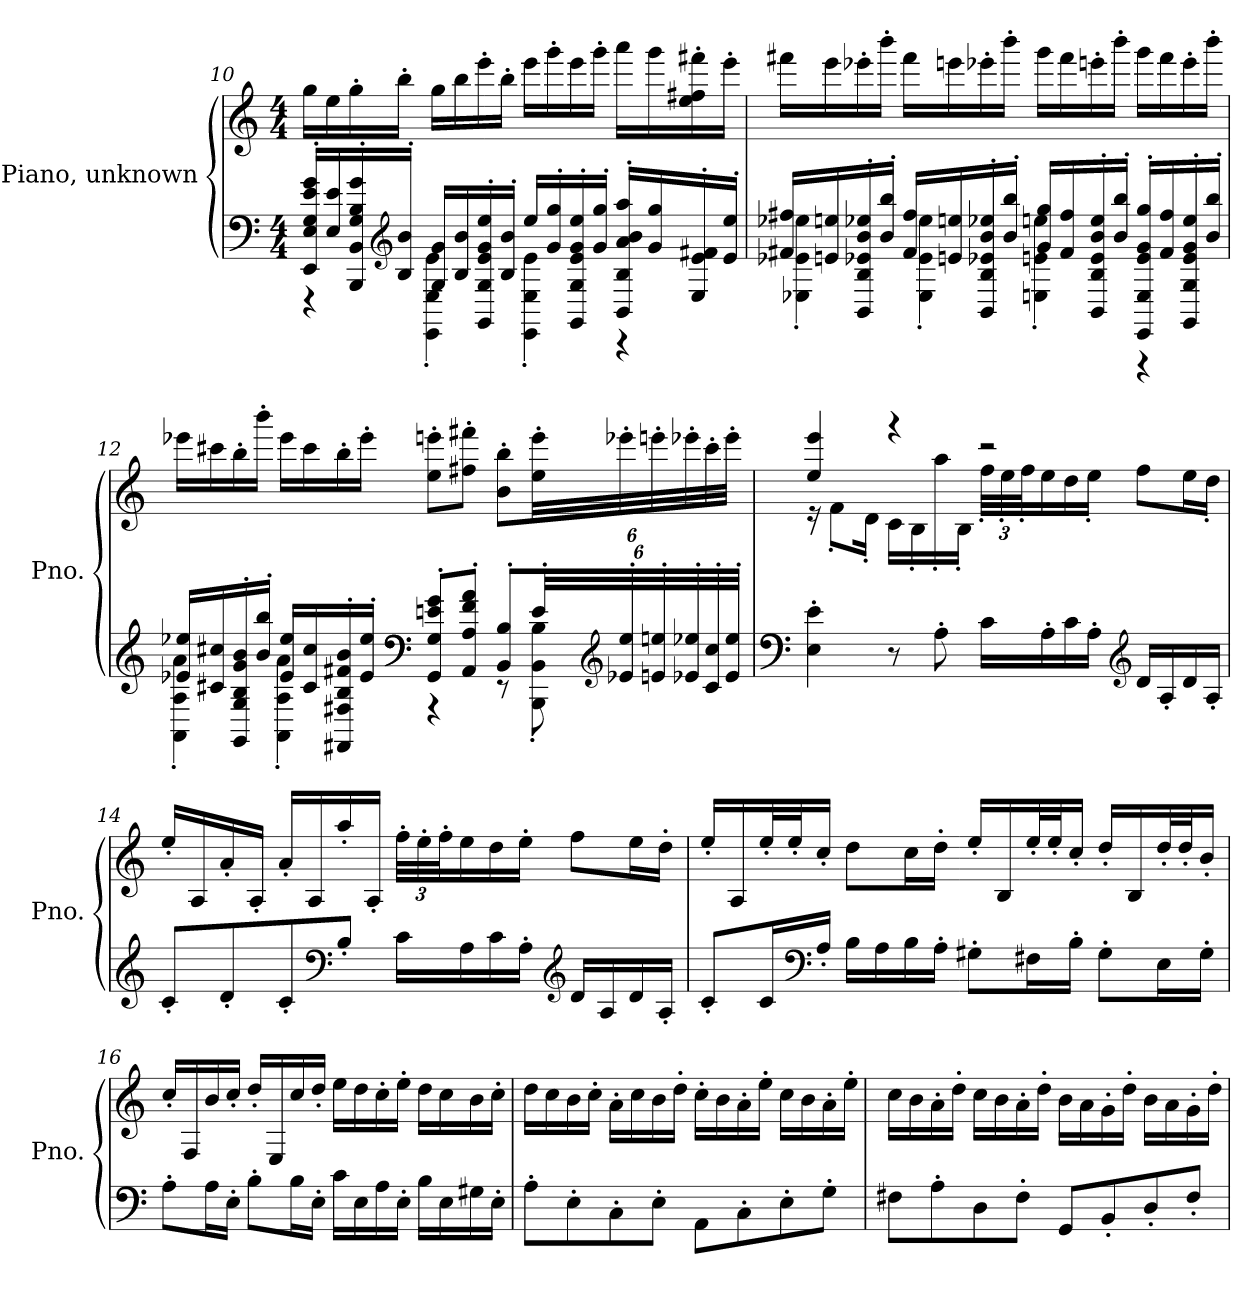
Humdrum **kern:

**kern	**kern
*part1	*part1
*staff2	*staff1
*I"Piano, unknown	*
*I'Pno.	*
!!LO:LB:g=z
*clefF4	*clefG2
*k[]	*k[]
*M4/4	*M4/4
=10	=10
*^	*
16EE/' 16E/' 16G/' 16e/' 16g/'LL	4r	16gg\LL
16E/ 16e/	.	16ee\
16BBB/' 16BB/' 16G/' 16B/' 16g/'	.	16gg'\
*clefG2	*	*
16B/' 16b/'JJ	.	16bb'\JJ
16G/ 16g/LL	4EE\' 4E\' 4e\'	16gg\LL
16B/ 16b/	.	16bb\
16GG/' 16G/' 16e/' 16g/' 16ee/'	.	16eee'\
16B/' 16b/'JJ	.	16bb'\JJ
16ee/LL	4EE\' 4E\' 4e\'	16eee\LL
16g/' 16gg/'	.	16ggg'\
16GG/' 16G/' 16e/' 16g/' 16ee/'	.	16eee\
16g/' 16gg/'JJ	.	16ggg'\JJ
16BB/' 16B/' 16a/' 16b/' 16aa/'LL	4r	16aaa\LL
16g/ 16gg/	.	16ggg\
16E/' 16e/' 16f#X/'	.	16ee\' 16ff#X\' 16fff#X\'
16e/' 16ee/'JJ	.	16eee'\JJ
!!LO:LB:g=z
=11	=11	=11
16f#X/ 16ff#X/LL	4E-X\' 4e-X\' 4ee-X\'	16fff#X\LL
16en/ 16een/	.	16eee\
16BB/' 16B/' 16e-X/' 16b/' 16ee-X/'	.	16eee-X'\
16b/' 16bb/'JJ	.	16bbb'\JJ
16f#/ 16ff#/LL	4E-\' 4e-\' 4ee-\'	16fff#\LL
16en/ 16een/	.	16eeen\
16BB/' 16B/' 16e-X/' 16b/' 16ee-X/'	.	16eee-X'\
16b/' 16bb/'JJ	.	16bbb'\JJ
16g/ 16gg/LL	4En\' 4en\' 4een\'	16ggg\LL
16f#/ 16ff#/	.	16fff#\
16BB/' 16B/' 16e/' 16b/' 16ee/'	.	16eeen'\
16b/' 16bb/'JJ	.	16bbb'\JJ
16EE/' 16E/' 16e/' 16g/' 16gg/'LL	4r	16ggg\LL
16f#/ 16ff#/	.	16fff#\
16GG/' 16G/' 16e/' 16g/' 16ee/'	.	16eee'\
16b/' 16bb/'JJ	.	16bbb'\JJ
!!LO:LB:g=z
=12	=12	=12
16e-X/ 16ee-X/LL	4AA\' 4A\' 4a\'	16eee-X\LL
16c#X/ 16cc#X/	.	16ccc#X\
16GG/' 16G/' 16B/' 16g/' 16b/'	.	16bb'\
16b/' 16bb/'JJ	.	16bbb'\JJ
16e-/ 16ee-/LL	4AA\' 4A\' 4a\'	16eee-\LL
16c#/ 16cc#/	.	16ccc#\
16FF#X/' 16F#X/' 16B/' 16f#X/' 16b/'	.	16bb'\
16e-/' 16ee-/'JJ	.	16eee-'\JJ
*clefF4	*	*
8GG/' 8G/' 8en/' 8g/'L	4r	8ee\' 8eeen\'L
8AA/' 8A/' 8f#/' 8a/'J	.	8ff#X\' 8fff#X\'J
8BB/' 8B/'L	8r	8b\' 8bb\'L
*Xbrackettup	*	*Xbrackettup
48e'/LL	8BBB\' 8BB\' 8B\'	48ee\' 48eee\'LL
*clefG2	*	*
48e-X/' 48ee-/'	.	48eee-X'\
48en/' 48een/'	.	48eeen'\
48e-X/' 48ee-X/'	.	48eee-X'\
48c#/' 48cc#/'	.	48ccc#'\
48e-/' 48ee-/'JJJ	.	48eee-'\JJJ
*v	*v	*
!!LO:PB:g=z
=13	=13
*clefF4	*
*	*^
4E\' 4e\'	4ee/ 4eee/	16r
.	.	8f'\L
.	.	16d'\Jk
8r	4r	16c\LL
.	.	16B'\
8A'\	.	16aa'\
.	.	16B'\JJ
16c\LL	2r	48ff'\LLL
.	.	48ee'\
.	.	48ff'\J
16A'\	.	16ee\
16c\	.	16dd\
16A'\JJ	.	16ee'\JJ
*clefG2	*	*
16d/LL	.	8ff\L
16A'/	.	.
16d/	.	16ee\L
16A'/JJ	.	16dd'\JJ
*	*v	*v
=14	=14
8c'/L	16ee'/LL
.	16A/
8d'/	16a'/
.	16A'/JJ
8c'/	16a'/LL
.	16A/
*clefF4	*
8B'/J	16aa'/
.	16A'/JJ
16c\LL	48ff'\LLL
.	48ee'\
.	48ff'\J
16A\	16ee\
16c\	16dd\
16A'\JJ	16ee'\JJ
*clefG2	*
16d/LL	8ff\L
16A/	.
16d/	16ee\L
16A'/JJ	16dd'\JJ
!!LO:LB:g=z
=15	=15
8c'/L	16ee'/LL
.	16A/
16c/L	32ee'/L
.	32ee'/J
*clefF4	*
16A'/JJ	16cc'/JJ
16B\LL	8dd\L
16A\	.
16B\	16cc\L
16A'\JJ	16dd'\JJ
8G#X'\L	16ee'/LL
.	16B/
16F#X\L	32ee'/L
.	32ee'/J
16B'\JJ	16cc'/JJ
8G#'\L	16dd'/LL
.	16B/
16E\L	32dd'/L
.	32dd'/J
16G#'\JJ	16b'/JJ
=16	=16
8A'\L	16cc'/LL
.	16F/
16A\L	16b/
16E'\JJ	16cc'/JJ
8B'\L	16dd'/LL
.	16E/
16B\L	16cc/
16E'\JJ	16dd'/JJ
16c\LL	16ee\LL
16E\	16dd\
16A\	16cc'\
16E'\JJ	16ee'\JJ
16B\LL	16dd\LL
16E\	16cc\
16G#X\	16b\
16E'\JJ	16cc'\JJ
!!LO:LB:g=z
=17	=17
8A'\L	16dd\LL
.	16cc\
8E'\	16b\
.	16cc'\JJ
8C'\	16a'\LL
.	16cc\
8E'\J	16b\
.	16dd'\JJ
8AA\L	16cc'\LL
.	16b\
8C'\	16a'\
.	16ee'\JJ
8E'\	16cc\LL
.	16b\
8G'\J	16a'\
.	16ee'\JJ
=18	=18
8F#X\L	16cc\LL
.	16b\
8A'\	16a'\
.	16dd'\JJ
8D\	16cc\LL
.	16b\
8F#'\J	16a'\
.	16dd'\JJ
8GG/L	16b\LL
.	16a\
8BB'/	16g'\
.	16dd'\JJ
8D'/	16b\LL
.	16a\
8F#'/J	16g'\
.	16dd'\JJ
=	=
*-	*-
